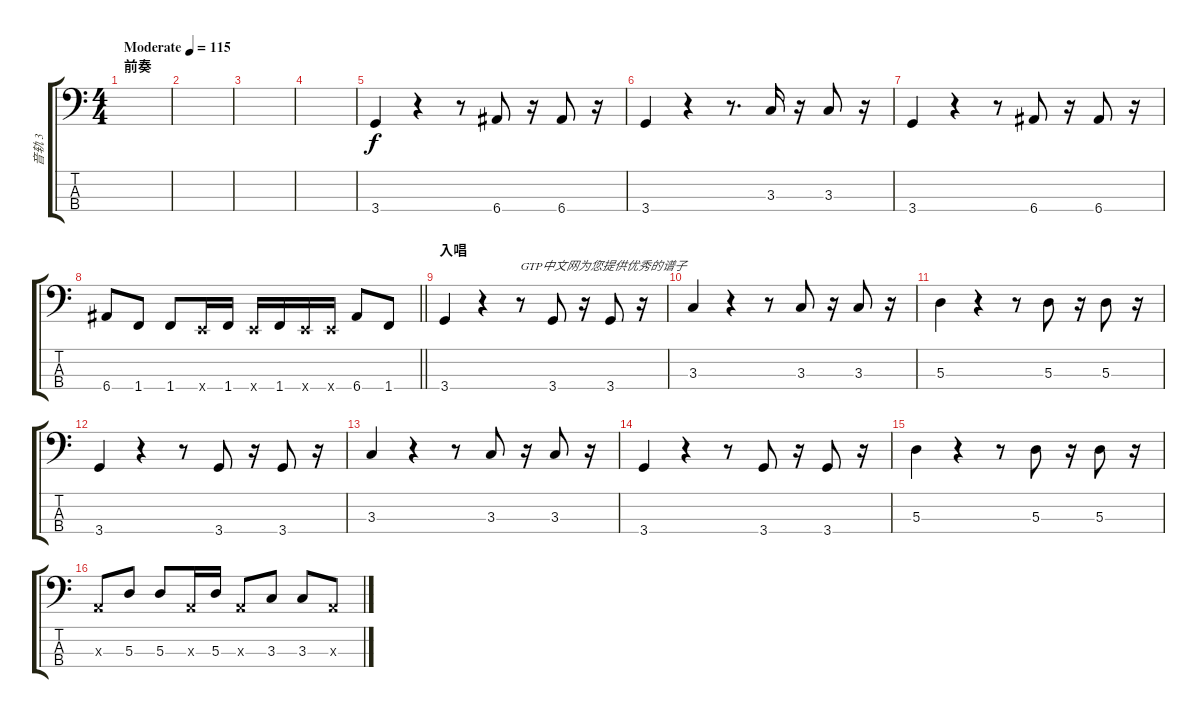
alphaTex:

\track ("音轨 3" "音轨 3") {instrument electricbassfinger}
\staff {score tabs}
\tuning (G2 D2 A1 E1) {hide}
\ts (4 4)
\section ("" "前奏")
\tempo (115 "Moderate")
\clef f4
\ks c
|
|
|
|
3.4.4 r.4 r.8 6.4.8 r.16 6.4.8 r.16 |
3.4.4 r.4 r.8{d} 3.3.16 r.16 3.3.8 r.16 |
3.4.4 r.4 r.8 6.4.8 r.16 6.4.8 r.16 |
\barLineRight lightlight
6.4.8 1.4.8 1.4.8 0.4{x}.16 1.4.16 0.4{x}.16 1.4.16 0.4{x}.16 0.4{x}.16 6.4.8 1.4.8 |
\section ("" "入唱")
3.4.4 r.4 r.8{txt "GTP中文网为您提供优秀的谱子"} 3.4.8 r.16 3.4.8 r.16 |
3.3.4 r.4 r.8 3.3.8 r.16 3.3.8 r.16 |
5.3.4 r.4 r.8 5.3.8 r.16 5.3.8 r.16 |
3.4.4 r.4 r.8 3.4.8 r.16 3.4.8 r.16 |
3.3.4 r.4 r.8 3.3.8 r.16 3.3.8 r.16 |
3.4.4 r.4 r.8 3.4.8 r.16 3.4.8 r.16 |
5.3.4 r.4 r.8 5.3.8 r.16 5.3.8 r.16 |
0.3{x}.8 5.3.8 5.3.8 0.3{x}.16 5.3.16 0.3{x}.8 3.3.8 3.3.8 0.3{x}.8
